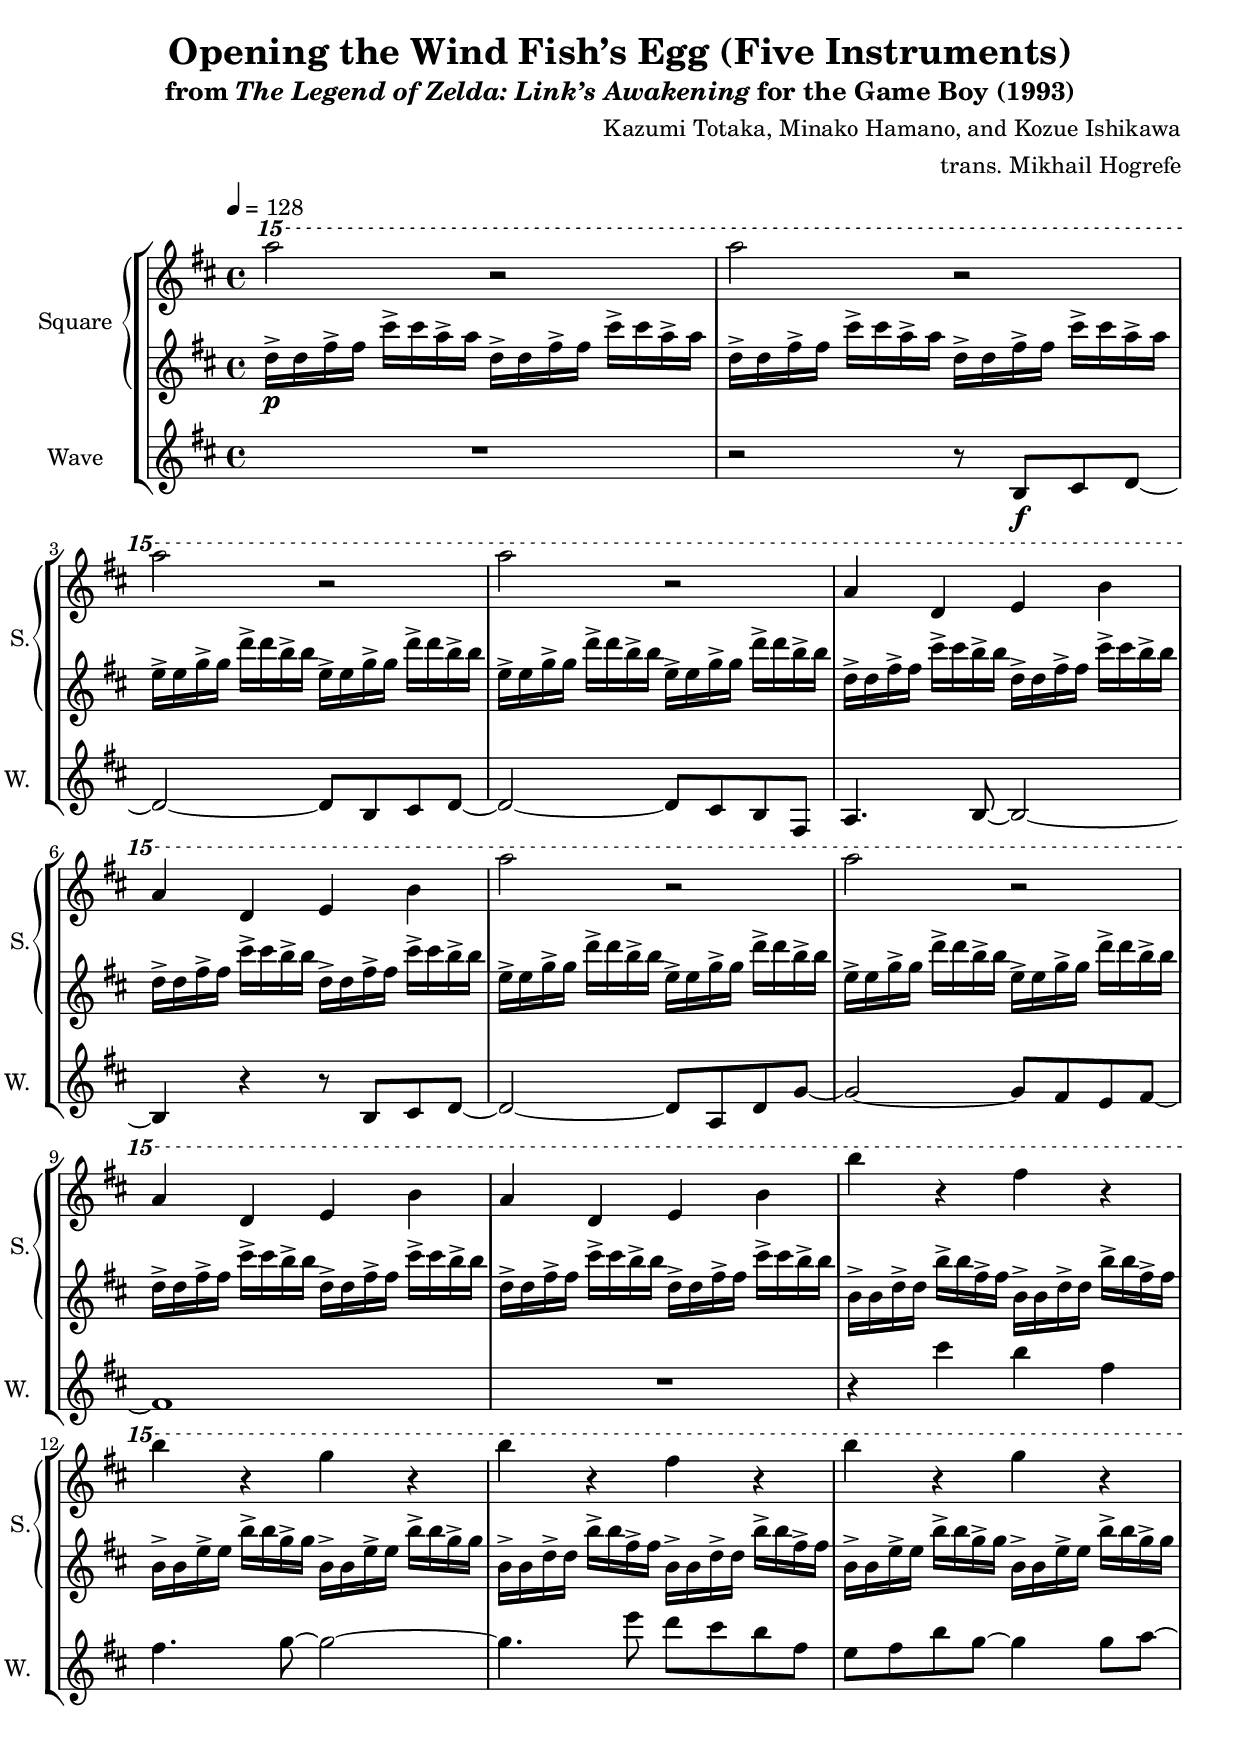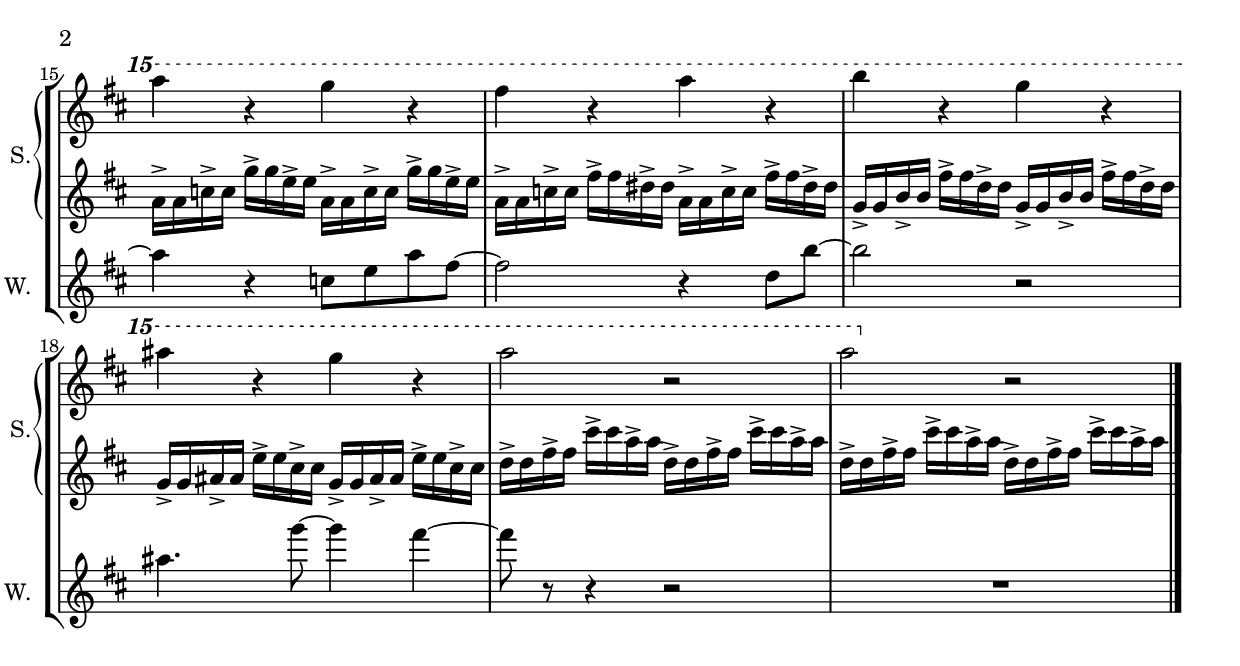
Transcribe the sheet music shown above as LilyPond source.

\version "2.24.3"

\book {
    \header {
        title = "Opening the Wind Fish’s Egg (Five Instruments)"
        subtitle = \markup { "from" {\italic "The Legend of Zelda: Link’s Awakening"} "for the Game Boy (1993)" }
        composer = "Kazumi Totaka, Minako Hamano, and Kozue Ishikawa"
        arranger = "trans. Mikhail Hogrefe"
    }

    \score {
        {
            \new StaffGroup <<
                \new GrandStaff <<
                    \set GrandStaff.instrumentName = "Square"
                    \set GrandStaff.shortInstrumentName = "S."
                    \new Staff \relative c''''' {      
\key b \minor
\tempo 4 = 128
\ottava #2
a2 r |
a2 r |
a2 r |
a2 r |
a,4 d, e b' |
a4 d, e b' |
a'2 r |
a2 r |
a,4 d, e b' |
a4 d, e b' |
b'4 r fis r |
b4 r g r |
b4 r fis r |
b4 r g r |
a4 r g r |
fis4 r a r |
b4 r g r |
ais4 r g r |
a2 r |
a2 \ottava #0 r |
                    }

                    \new Staff \relative c'' {                 
\key b \minor
d16->\p d fis-> fis cis'-> cis a-> a d,-> d fis-> fis cis'-> cis a-> a |
d,16-> d fis-> fis cis'-> cis a-> a d,-> d fis-> fis cis'-> cis a-> a |
e16-> e g-> g d'-> d b-> b e,-> e g-> g d'-> d b-> b |
e,16-> e g-> g d'-> d b-> b e,-> e g-> g d'-> d b-> b |
d,16-> d fis-> fis cis'-> cis b-> b d,-> d fis-> fis cis'-> cis b-> b |
d,16-> d fis-> fis cis'-> cis b-> b d,-> d fis-> fis cis'-> cis b-> b |
e,16-> e g-> g d'-> d b-> b e,-> e g-> g d'-> d b-> b |
e,16-> e g-> g d'-> d b-> b e,-> e g-> g d'-> d b-> b |
d,16-> d fis-> fis cis'-> cis b-> b d,-> d fis-> fis cis'-> cis b-> b |
d,16-> d fis-> fis cis'-> cis b-> b d,-> d fis-> fis cis'-> cis b-> b |
b,16-> b d-> d b'-> b fis-> fis b,-> b d-> d b'-> b fis-> fis |
b,16-> b e-> e b'-> b g-> g b,-> b e-> e b'-> b g-> g |
b,16-> b d-> d b'-> b fis-> fis b,-> b d-> d b'-> b fis-> fis |
b,16-> b e-> e b'-> b g-> g b,-> b e-> e b'-> b g-> g |
a,16-> a c-> c g'-> g e-> e a,-> a c-> c g'-> g e-> e |
a,16-> a c-> c fis-> fis dis-> dis a-> a c-> c fis-> fis dis-> dis |
g,16-> g b-> b fis'-> fis d-> d g,-> g b-> b fis'-> fis d-> d |
g,16-> g ais-> ais e'-> e cis-> cis g-> g ais-> ais e'-> e cis-> cis |
d16-> d fis-> fis cis'-> cis a-> a d,-> d fis-> fis cis'-> cis a-> a |
d,16-> d fis-> fis cis'-> cis a-> a d,-> d fis-> fis cis'-> cis a-> a |
                    }
                >>

                \new Staff \relative c' {
                    \set Staff.instrumentName = "Wave"
                    \set Staff.shortInstrumentName = "W."
\key b \minor
R1 |
r2 r8 b\f cis d ~ |
d2 ~ d8 b cis d ~ |
d2 ~ d8 cis b fis |
a4. b8 ~ b2 ~ |
b4 r r8 b cis d ~ |
d2 ~ d8 a d g ~ |
g2 ~ g8 fis e fis ~ |
fis1 |
R1 |
r4 cis'' b fis |
fis4. g8 ~ g2 ~ |
g4. e'8 d cis b fis |
e8 fis b g ~ g4 g8 a ~ |
a4 r c,8 e a fis ~ |
fis2 r4 d8 b' ~ |
b2 r |
ais4. g'8 ~ g4 fis ~ |
fis8 r r4 r2 |
R1 |
\bar "|."
                }
            >>
        }
        \midi {}
        \layout {
            \context {
                \Staff
                \RemoveEmptyStaves
            }
            \context {
                \DrumStaff
                \RemoveEmptyStaves
            }
        }
    }
}
